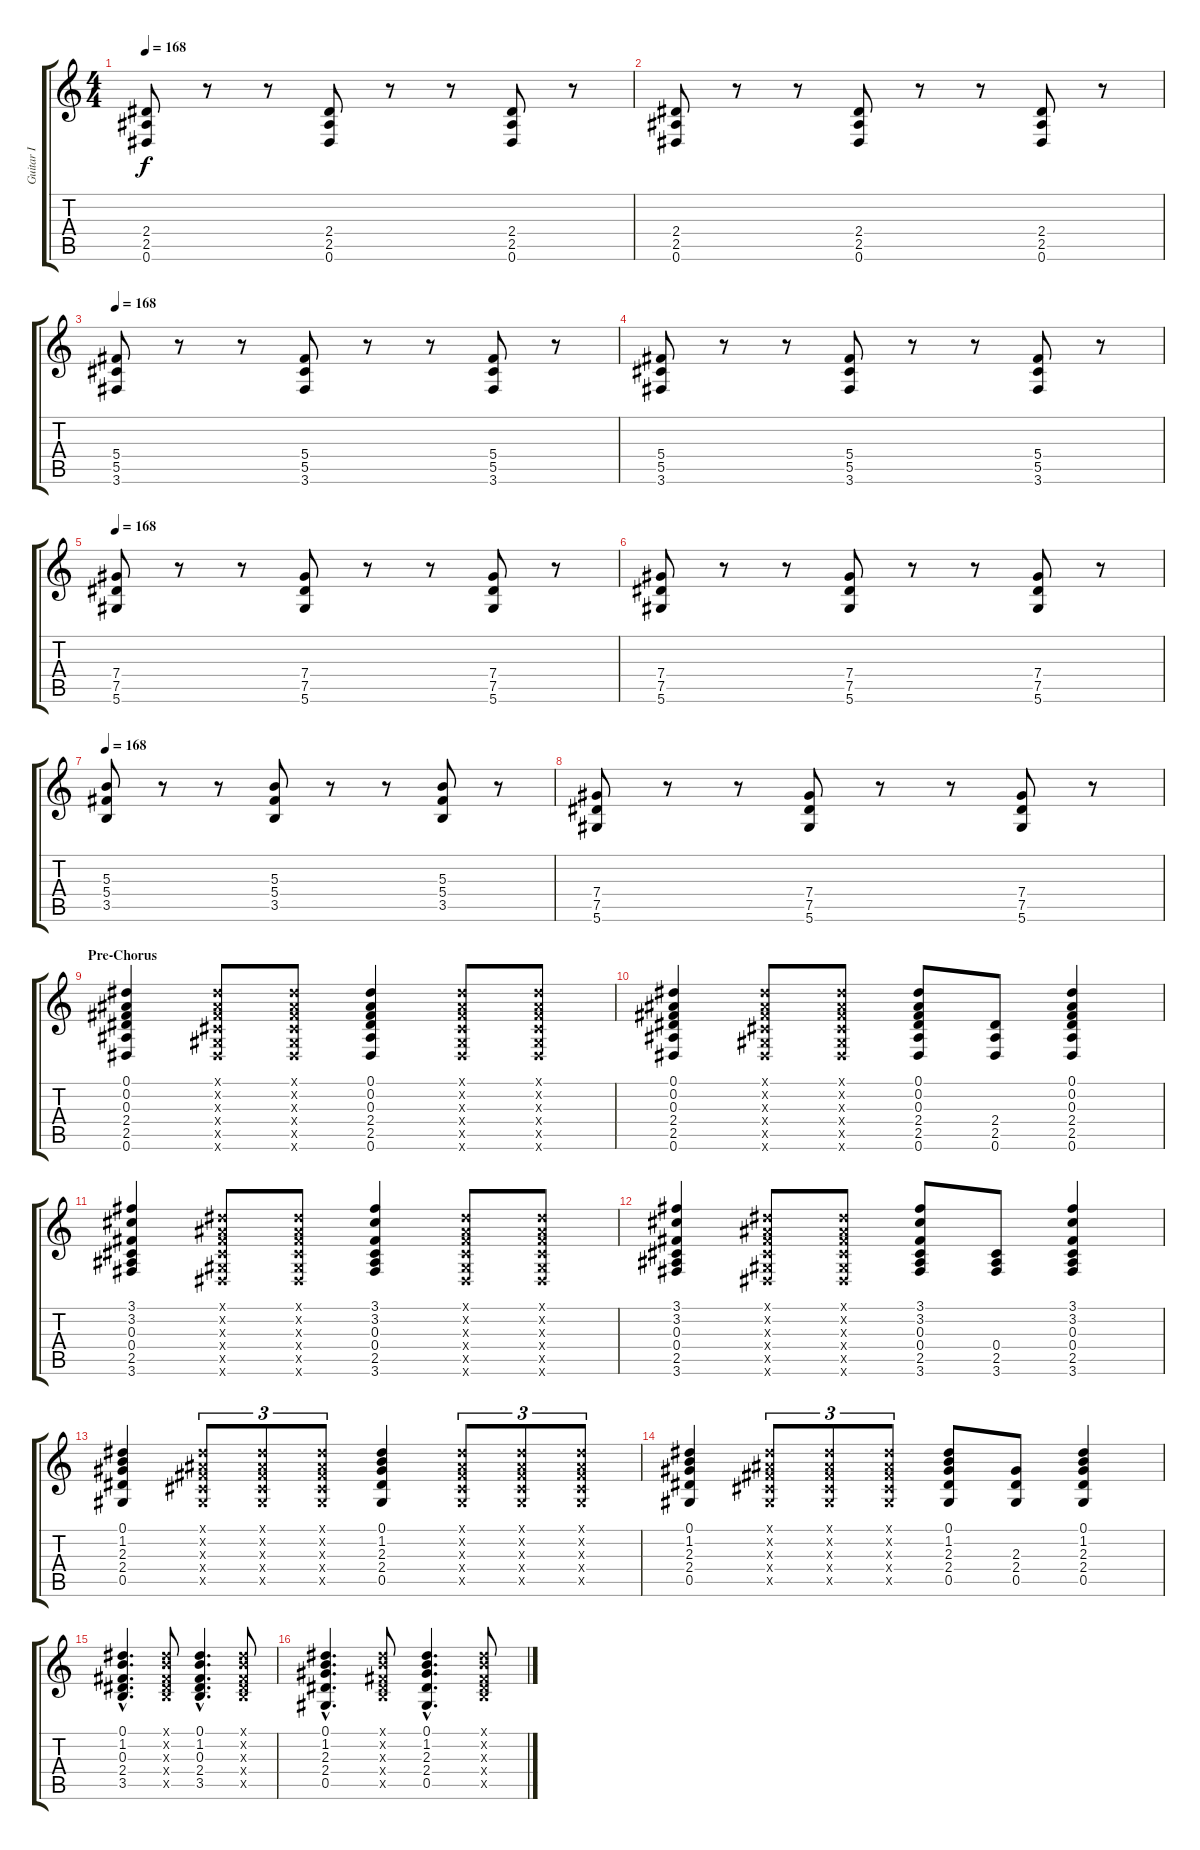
\track ("Guitar I" "Guitar I") {instrument acousticguitarsteel}
\staff {score tabs}
\tuning (Eb4 Bb3 Gb3 Db3 Ab2 Eb2) {hide}
\ts (4 4)
\tempo 168
\clef g2
\ks c
(2.4 2.5 0.6).8{dy f} r.8 r.8 (2.4 2.5 0.6).8 r.8 r.8 (2.4 2.5 0.6).8 r.8 |
(2.4 2.5 0.6).8 r.8 r.8 (2.4 2.5 0.6).8 r.8 r.8 (2.4 2.5 0.6).8 r.8 |
\tempo 168
(5.4 5.5 3.6).8 r.8 r.8 (5.4 5.5 3.6).8 r.8 r.8 (5.4 5.5 3.6).8 r.8 |
(5.4 5.5 3.6).8 r.8 r.8 (5.4 5.5 3.6).8 r.8 r.8 (5.4 5.5 3.6).8 r.8 |
\tempo 168
(7.4 7.5 5.6).8 r.8 r.8 (7.4 7.5 5.6).8 r.8 r.8 (7.4 7.5 5.6).8 r.8 |
(7.4 7.5 5.6).8 r.8 r.8 (7.4 7.5 5.6).8 r.8 r.8 (7.4 7.5 5.6).8 r.8 |
\tempo 168
(5.3 5.4 3.5).8 r.8 r.8 (5.3 5.4 3.5).8 r.8 r.8 (5.3 5.4 3.5).8 r.8 |
(7.4 7.5 5.6).8 r.8 r.8 (7.4 7.5 5.6).8 r.8 r.8 (7.4 7.5 5.6).8 r.8 |
\section ("" "Pre-Chorus")
(0.1 0.2 0.3 2.4 2.5 0.6).4{instrument acousticguitarsteel} (0.1{x} 0.2{x} 0.3{x} 0.4{x} 0.5{x} 0.6{x}).8 (0.1{x} 0.2{x} 0.3{x} 0.4{x} 0.5{x} 0.6{x}).8 (0.1 0.2 0.3 2.4 2.5 0.6).4 (0.1{x} 0.2{x} 0.3{x} 0.4{x} 0.5{x} 0.6{x}).8 (0.1{x} 0.2{x} 0.3{x} 0.4{x} 0.5{x} 0.6{x}).8 |
(0.1 0.2 0.3 2.4 2.5 0.6).4 (0.1{x} 0.2{x} 0.3{x} 0.4{x} 0.5{x} 0.6{x}).8 (0.1{x} 0.2{x} 0.3{x} 0.4{x} 0.5{x} 0.6{x}).8 (0.1 0.2 0.3 2.4 2.5 0.6).8 (2.4 2.5 0.6).8 (0.1 0.2 0.3 2.4 2.5 0.6).4 |
(3.1 3.2 0.3 0.4 2.5 3.6).4 (0.1{x} 0.2{x} 0.3{x} 0.4{x} 0.5{x} 0.6{x}).8 (0.1{x} 0.2{x} 0.3{x} 0.4{x} 0.5{x} 0.6{x}).8 (3.1 3.2 0.3 0.4 2.5 3.6).4 (0.1{x} 0.2{x} 0.3{x} 0.4{x} 0.5{x} 0.6{x}).8 (0.1{x} 0.2{x} 0.3{x} 0.4{x} 0.5{x} 0.6{x}).8 |
(3.1 3.2 0.3 0.4 2.5 3.6).4 (0.1{x} 0.2{x} 0.3{x} 0.4{x} 0.5{x} 0.6{x}).8 (0.1{x} 0.2{x} 0.3{x} 0.4{x} 0.5{x} 0.6{x}).8 (3.1 3.2 0.3 0.4 2.5 3.6).8 (0.4 2.5 3.6).8 (3.1 3.2 0.3 0.4 2.5 3.6).4 |
(0.1 1.2 2.3 2.4 0.5).4 (0.1{x} 0.2{x} 0.3{x} 0.4{x} 0.5{x}).8{tu (3 2)} (0.1{x} 0.2{x} 0.3{x} 0.4{x} 0.5{x}).8{tu (3 2)} (0.1{x} 0.2{x} 0.3{x} 0.4{x} 0.5{x}).8{tu (3 2)} (0.1 1.2 2.3 2.4 0.5).4 (0.1{x} 0.2{x} 0.3{x} 0.4{x} 0.5{x}).8{tu (3 2)} (0.1{x} 0.2{x} 0.3{x} 0.4{x} 0.5{x}).8{tu (3 2)} (0.1{x} 0.2{x} 0.3{x} 0.4{x} 0.5{x}).8{tu (3 2)} |
(0.1 1.2 2.3 2.4 0.5).4 (0.1{x} 0.2{x} 0.3{x} 0.4{x} 0.5{x}).8{tu (3 2)} (0.1{x} 0.2{x} 0.3{x} 0.4{x} 0.5{x}).8{tu (3 2)} (0.1{x} 0.2{x} 0.3{x} 0.4{x} 0.5{x}).8{tu (3 2)} (0.1 1.2 2.3 2.4 0.5).8 (2.3 2.4 0.5).8 (0.1 1.2 2.3 2.4 0.5).4 |
(0.1{hac} 1.2{hac} 0.3{hac} 2.4{hac} 3.5{hac}).4{d} (0.1{x} 1.2{x} 0.3{x} 2.4{x} 3.5{x}).8 (0.1{hac} 1.2{hac} 0.3{hac} 2.4{hac} 3.5{hac}).4{d} (0.1{x} 1.2{x} 0.3{x} 2.4{x} 3.5{x}).8 |
(0.1{hac} 1.2{hac} 2.3{hac} 2.4{hac} 0.5{hac}).4{d} (0.1{x} 1.2{x} 0.3{x} 2.4{x} 3.5{x}).8 (0.1{hac} 1.2{hac} 2.3{hac} 2.4{hac} 0.5{hac}).4{d} (0.1{x} 1.2{x} 0.3{x} 2.4{x} 3.5{x}).8
